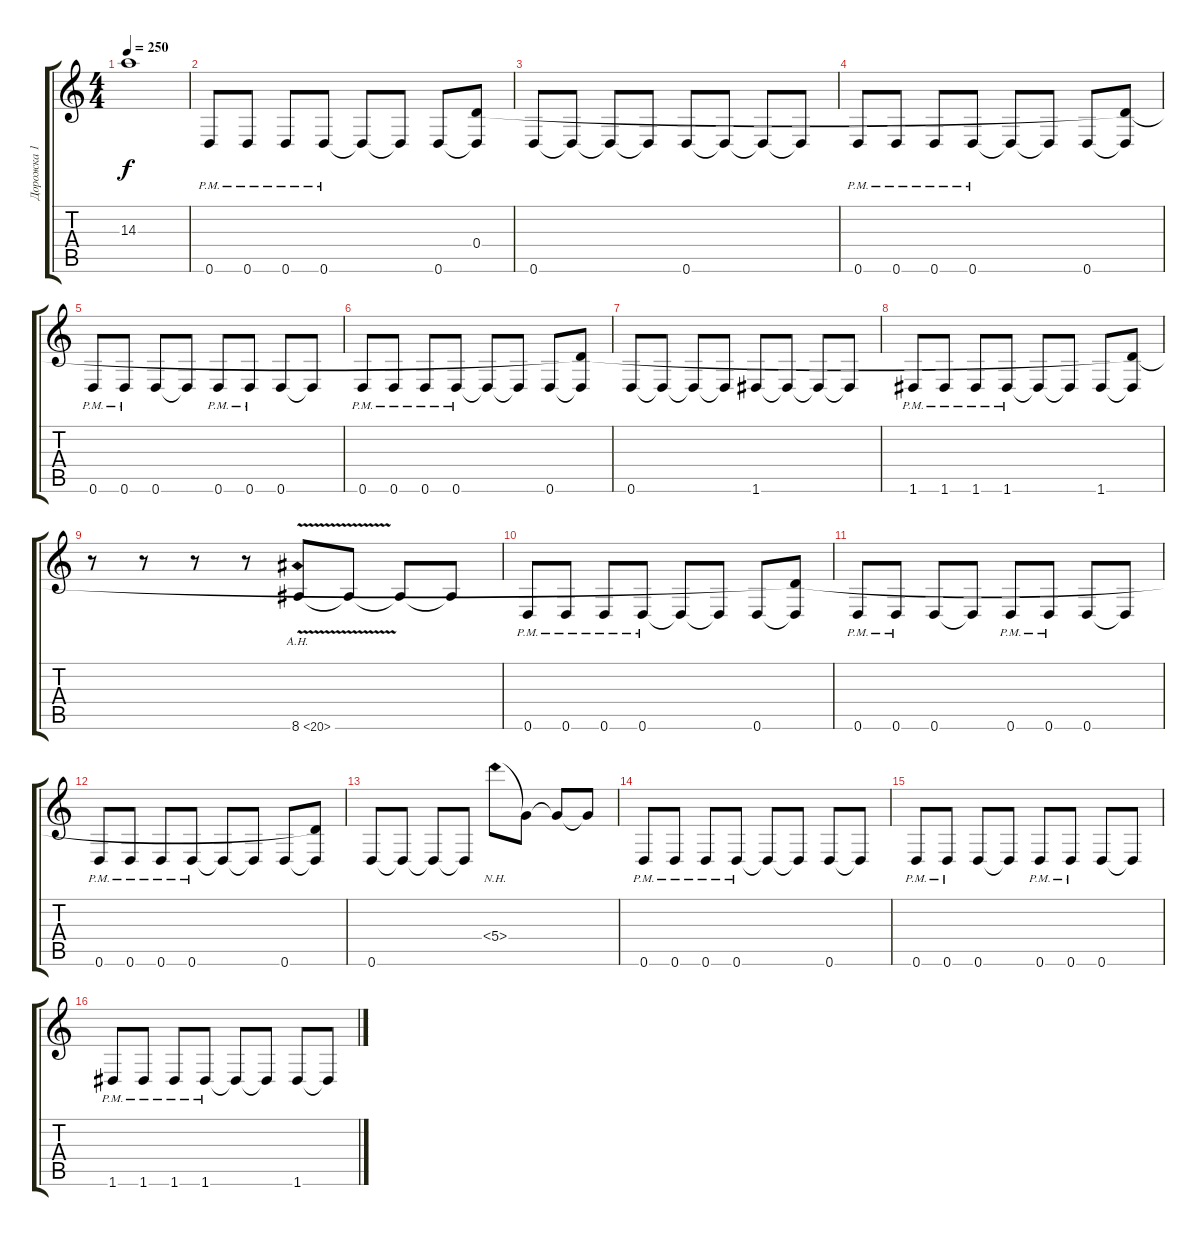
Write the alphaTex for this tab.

\track ("Дорожка 1" "Дорожка 1") {instrument distortionguitar}
\staff {score tabs}
\tuning (E4 B3 G3 D3 A2 D2) {hide}
\ts (4 4)
\tempo 250
\clef g2
\ks c
14.3{t}.1{dy f} |
0.6{pm}.8 0.6{pm}.8 0.6{pm}.8 0.6{pm}.8 0.6{t}.8 0.6{t}.8 0.6.8 (0.4 0.6{t}).8 |
0.6.8 0.6{t}.8 0.6{t}.8 0.6{t}.8 0.6.8 0.6{t}.8 0.6{t}.8 0.6{t}.8 |
0.6{pm}.8 0.6{pm}.8 0.6{pm}.8 0.6{pm}.8 0.6{t}.8 0.6{t}.8 0.6.8 (0.4{t} 0.6{t}).8 |
0.6{pm}.8 0.6{pm}.8 0.6.8 0.6{t}.8 0.6{pm}.8 0.6{pm}.8 0.6.8 0.6{t}.8 |
0.6{pm}.8 0.6{pm}.8 0.6{pm}.8 0.6{pm}.8 0.6{t}.8 0.6{t}.8 0.6.8 (0.4{t} 0.6{t}).8 |
0.6.8 0.6{t}.8 0.6{t}.8 0.6{t}.8 1.6.8 1.6{t}.8 1.6{t}.8 1.6{t}.8 |
1.6{pm}.8 1.6{pm}.8 1.6{pm}.8 1.6{pm}.8 1.6{t}.8 1.6{t}.8 1.6.8 (0.4{t} 1.6{t}).8 |
r.8 r.8 r.8 r.8 8.6{ah 12 v}.8 8.6{t}.8 8.6{t}.8 8.6{t}.8 |
0.6{pm}.8 0.6{pm}.8 0.6{pm}.8 0.6{pm}.8 0.6{t}.8 0.6{t}.8 0.6.8 (0.4{t} 0.6{t}).8 |
0.6{pm}.8 0.6{pm}.8 0.6.8 0.6{t}.8 0.6{pm}.8 0.6{pm}.8 0.6.8 0.6{t}.8 |
0.6{pm}.8 0.6{pm}.8 0.6{pm}.8 0.6{pm}.8 0.6{t}.8 0.6{t}.8 0.6.8 (0.4{t} 0.6{t}).8 |
0.6.8 0.6{t}.8 0.6{t}.8 0.6{t}.8 5.4{nh}.8 5.4{t}.8 5.4{t}.8 5.4{t}.8 |
0.6{pm}.8 0.6{pm}.8 0.6{pm}.8 0.6{pm}.8 0.6{t}.8 0.6{t}.8 0.6.8 0.6{t}.8 |
0.6{pm}.8 0.6{pm}.8 0.6.8 0.6{t}.8 0.6{pm}.8 0.6{pm}.8 0.6.8 0.6{t}.8 |
1.6{pm}.8 1.6{pm}.8 1.6{pm}.8 1.6{pm}.8 1.6{t}.8 1.6{t}.8 1.6.8 1.6{t}.8
